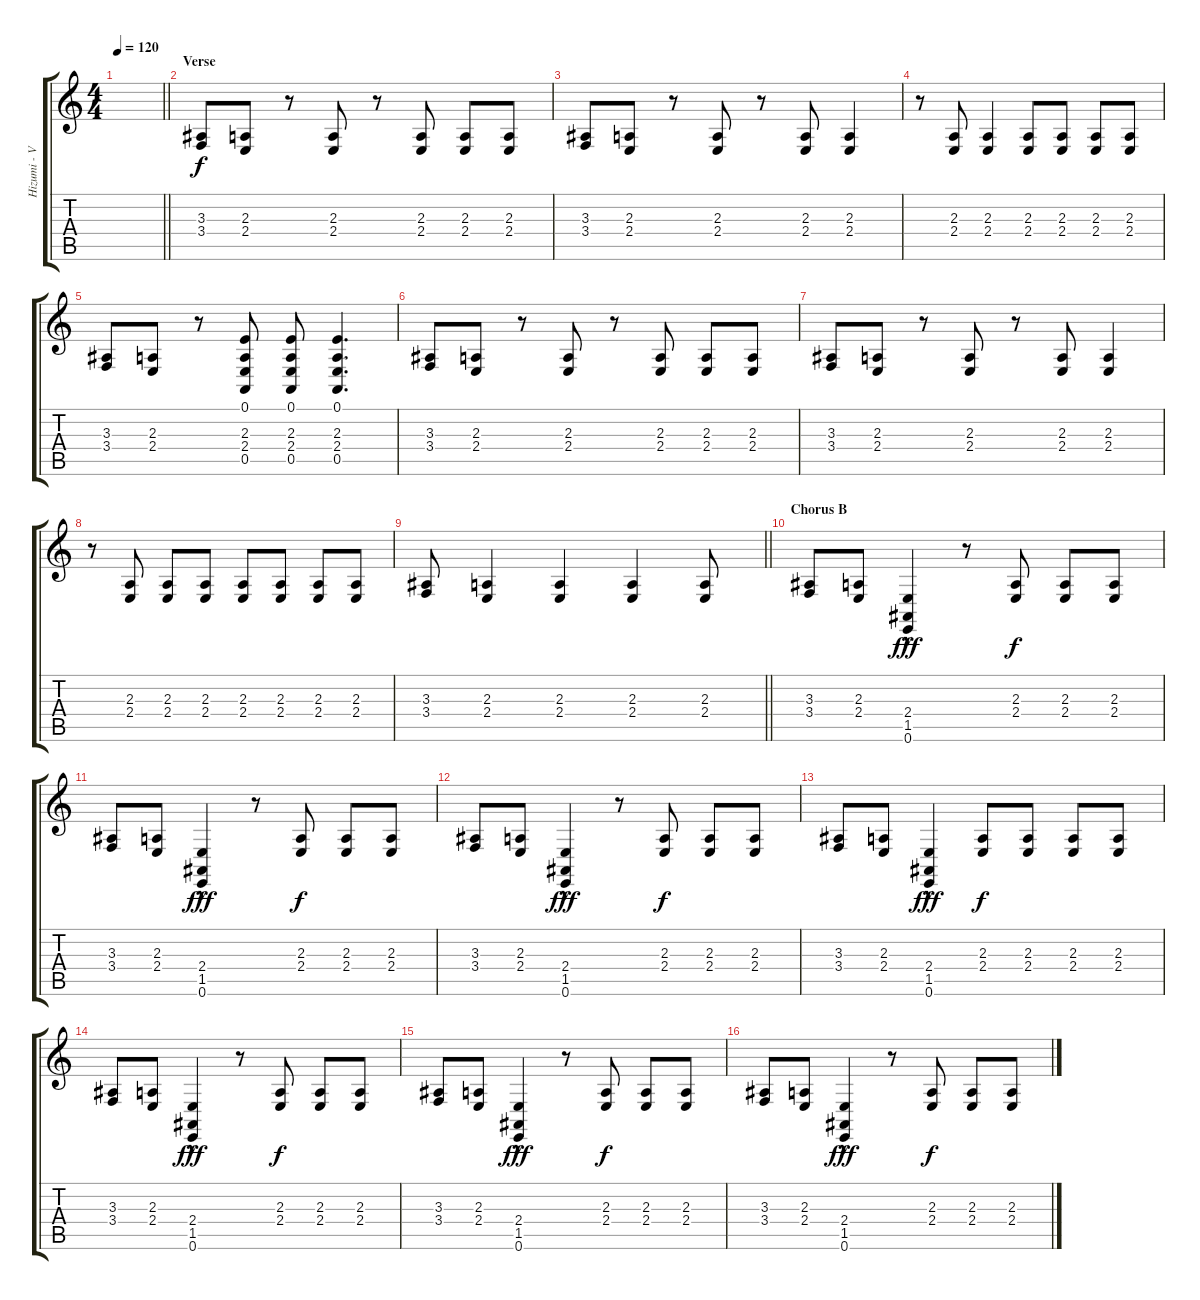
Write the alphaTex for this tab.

\track ("Hizumi - Vocals" "Hizumi - V") {instrument lead6voice}
\staff {score tabs}
\tuning (E4 B3 G3 D3 A2 E2) {hide}
\ts (4 4)
\tempo 120
\clef g2
\barLineRight lightlight
\ks c
|
\section ("" "Verse")
(3.3 3.4).8 (2.3 2.4).8 r.8 (2.3 2.4).8 r.8 (2.3 2.4).8 (2.3 2.4).8 (2.3 2.4).8 |
(3.3 3.4).8 (2.3 2.4).8 r.8 (2.3 2.4).8 r.8 (2.3 2.4).8 (2.3 2.4).4 |
r.8 (2.3 2.4).8 (2.3 2.4).4 (2.3 2.4).8 (2.3 2.4).8 (2.3 2.4).8 (2.3 2.4).8 |
(3.3 3.4).8 (2.3 2.4).8 r.8 (0.1 2.3 2.4 0.5).8 (0.1 2.3 2.4 0.5).8 (0.1 2.3 2.4 0.5).4{d} |
(3.3 3.4).8 (2.3 2.4).8 r.8 (2.3 2.4).8 r.8 (2.3 2.4).8 (2.3 2.4).8 (2.3 2.4).8 |
(3.3 3.4).8 (2.3 2.4).8 r.8 (2.3 2.4).8 r.8 (2.3 2.4).8 (2.3 2.4).4 |
r.8 (2.3 2.4).8 (2.3 2.4).8 (2.3 2.4).8 (2.3 2.4).8 (2.3 2.4).8 (2.3 2.4).8 (2.3 2.4).8 |
\barLineRight lightlight
(3.3 3.4).8 (2.3 2.4).4 (2.3 2.4).4 (2.3 2.4).4 (2.3 2.4).8 |
\section ("" "Chorus B")
(3.3 3.4).8 (2.3 2.4).8 (2.4 1.5{hac} 0.6{hac}).4{dy fff} r.8 (2.3 2.4).8{dy f} (2.3 2.4).8 (2.3 2.4).8 |
(3.3 3.4).8 (2.3 2.4).8 (2.4 1.5{hac} 0.6{hac}).4{dy fff} r.8 (2.3 2.4).8{dy f} (2.3 2.4).8 (2.3 2.4).8 |
(3.3 3.4).8 (2.3 2.4).8 (2.4 1.5{hac} 0.6{hac}).4{dy fff} r.8 (2.3 2.4).8{dy f} (2.3 2.4).8 (2.3 2.4).8 |
(3.3 3.4).8 (2.3 2.4).8 (2.4 1.5{hac} 0.6{hac}).4{dy fff} (2.3 2.4).8{dy f} (2.3 2.4).8 (2.3 2.4).8 (2.3 2.4).8 |
(3.3 3.4).8 (2.3 2.4).8 (2.4 1.5{hac} 0.6{hac}).4{dy fff} r.8 (2.3 2.4).8{dy f} (2.3 2.4).8 (2.3 2.4).8 |
(3.3 3.4).8 (2.3 2.4).8 (2.4 1.5{hac} 0.6{hac}).4{dy fff} r.8 (2.3 2.4).8{dy f} (2.3 2.4).8 (2.3 2.4).8 |
(3.3 3.4).8 (2.3 2.4).8 (2.4 1.5{hac} 0.6{hac}).4{dy fff} r.8 (2.3 2.4).8{dy f} (2.3 2.4).8 (2.3 2.4).8
